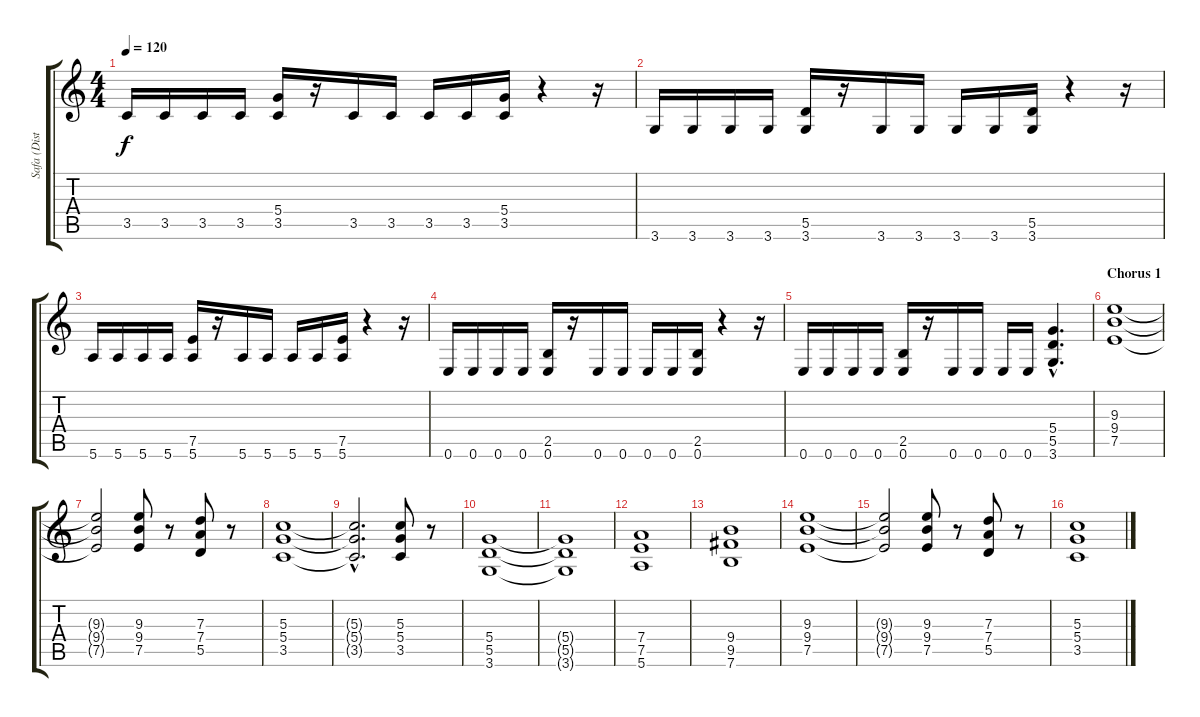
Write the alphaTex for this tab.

\track ("Safa (Distortion)" "Safa (Dist") {instrument distortionguitar}
\staff {score tabs}
\tuning (E4 B3 G3 D3 A2 E2) {hide}
\ts (4 4)
\tempo 120
\clef g2
\ks c
3.5.16{dy f} 3.5.16 3.5.16 3.5.16 (5.4 3.5).16 r.16 3.5.16 3.5.16 3.5.16 3.5.16 (5.4 3.5).16 r.4 r.16 |
3.6.16 3.6.16 3.6.16 3.6.16 (5.5 3.6).16 r.16 3.6.16 3.6.16 3.6.16 3.6.16 (5.5 3.6).16 r.4 r.16 |
5.6.16 5.6.16 5.6.16 5.6.16 (7.5 5.6).16 r.16 5.6.16 5.6.16 5.6.16 5.6.16 (7.5 5.6).16 r.4 r.16 |
0.6.16 0.6.16 0.6.16 0.6.16 (2.5 0.6).16 r.16 0.6.16 0.6.16 0.6.16 0.6.16 (2.5 0.6).16 r.4 r.16 |
0.6.16 0.6.16 0.6.16 0.6.16 (2.5 0.6).16 r.16 0.6.16 0.6.16 0.6.16 0.6.16 (5.4{hac} 5.5{hac} 3.6{hac}).4{d} |
\section ("" "Chorus 1")
(9.3 9.4 7.5).1 |
(9.3{t} 9.4{t} 7.5{t}).2 (9.3 9.4 7.5).8 r.8 (7.3 7.4 5.5).8 r.8 |
(5.3 5.4 3.5).1 |
(5.3{hac t} 5.4{hac t} 3.5{hac t}).2{d} (5.3 5.4 3.5).8 r.8 |
(5.4 5.5 3.6).1 |
(5.4{t} 5.5{t} 3.6{t}).1 |
(7.4 7.5 5.6).1 |
(9.4 9.5 7.6).1 |
(9.3 9.4 7.5).1 |
(9.3{t} 9.4{t} 7.5{t}).2 (9.3 9.4 7.5).8 r.8 (7.3 7.4 5.5).8 r.8 |
(5.3 5.4 3.5).1
